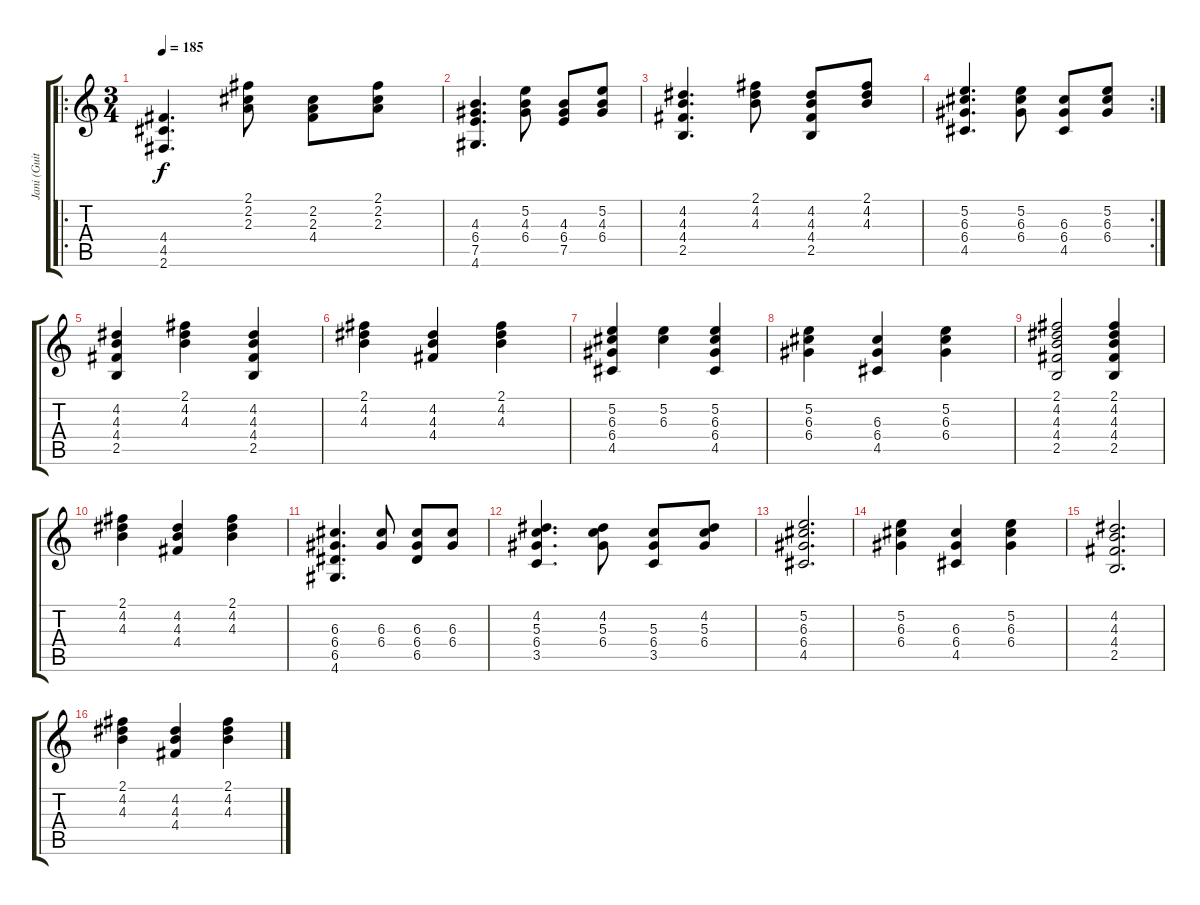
\track ("Jani (Guitar)" "Jani (Guit") {instrument acousticguitarnylon}
\staff {score tabs}
\tuning (E4 B3 G3 D3 A2 E2) {hide}
\ro
\ts (3 4)
\tempo 185
\clef g2
\ks c
(4.4 4.5 2.6).4{d dy f} (2.1 2.2 2.3).8 (2.2 2.3 4.4).8 (2.1 2.2 2.3).8 |
(4.3 6.4 7.5 4.6).4{d} (5.2 4.3 6.4).8 (4.3 6.4 7.5).8 (5.2 4.3 6.4).8 |
(4.2 4.3 4.4 2.5).4{d} (2.1 4.2 4.3).8 (4.2 4.3 4.4 2.5).8 (2.1 4.2 4.3).8 |
\rc 2
(5.2 6.3 6.4 4.5).4{d} (5.2 6.3 6.4).8 (6.3 6.4 4.5).8 (5.2 6.3 6.4).8 |
(4.2 4.3 4.4 2.5).4 (2.1 4.2 4.3).4 (4.2 4.3 4.4 2.5).4 |
(2.1 4.2 4.3).4 (4.2 4.3 4.4).4 (2.1 4.2 4.3).4 |
(5.2 6.3 6.4 4.5).4 (5.2 6.3).4 (5.2 6.3 6.4 4.5).4 |
(5.2 6.3 6.4).4 (6.3 6.4 4.5).4 (5.2 6.3 6.4).4 |
(2.1 4.2 4.3 4.4 2.5).2 (2.1 4.2 4.3 4.4 2.5).4 |
(2.1 4.2 4.3).4 (4.2 4.3 4.4).4 (2.1 4.2 4.3).4 |
(6.3 6.4 6.5 4.6).4{d} (6.3 6.4).8 (6.3 6.4 6.5).8 (6.3 6.4).8 |
(4.2 5.3 6.4 3.5).4{d} (4.2 5.3 6.4).8 (5.3 6.4 3.5).8 (4.2 5.3 6.4).8 |
(5.2 6.3 6.4 4.5).2{d} |
(5.2 6.3 6.4).4 (6.3 6.4 4.5).4 (5.2 6.3 6.4).4 |
(4.2 4.3 4.4 2.5).2{d} |
(2.1 4.2 4.3).4 (4.2 4.3 4.4).4 (2.1 4.2 4.3).4
